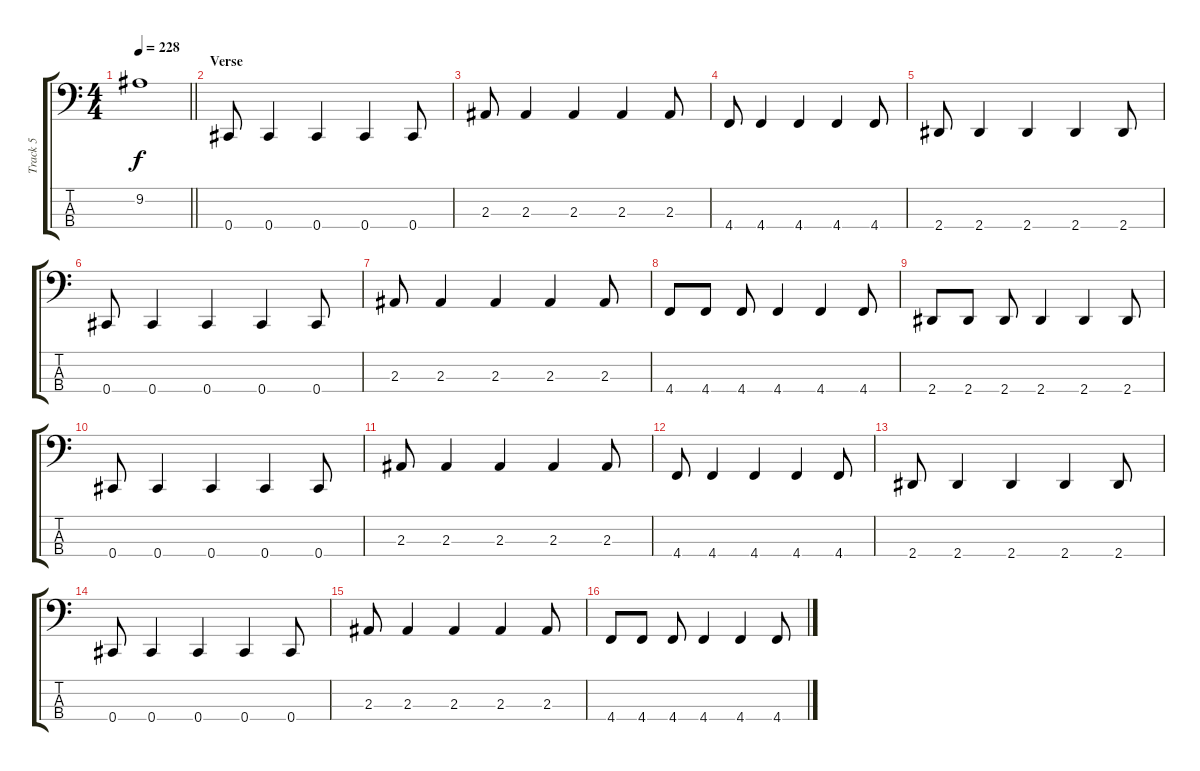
\track ("Track 5" "Track 5") {instrument electricbasspick}
\staff {score tabs}
\tuning (Gb2 Db2 Ab1 Db1) {hide}
\ts (4 4)
\tempo 228
\clef f4
\barLineRight lightlight
\ks c
9.2{t}.1{dy f} |
\section ("" "Verse")
0.4.8 0.4.4 0.4.4 0.4.4 0.4.8 |
2.3.8 2.3.4 2.3.4 2.3.4 2.3.8 |
4.4.8 4.4.4 4.4.4 4.4.4 4.4.8 |
2.4.8 2.4.4 2.4.4 2.4.4 2.4.8 |
0.4.8 0.4.4 0.4.4 0.4.4 0.4.8 |
2.3.8 2.3.4 2.3.4 2.3.4 2.3.8 |
4.4.8 4.4.8 4.4.8 4.4.4 4.4.4 4.4.8 |
2.4.8 2.4.8 2.4.8 2.4.4 2.4.4 2.4.8 |
0.4.8 0.4.4 0.4.4 0.4.4 0.4.8 |
2.3.8 2.3.4 2.3.4 2.3.4 2.3.8 |
4.4.8 4.4.4 4.4.4 4.4.4 4.4.8 |
2.4.8 2.4.4 2.4.4 2.4.4 2.4.8 |
0.4.8 0.4.4 0.4.4 0.4.4 0.4.8 |
2.3.8 2.3.4 2.3.4 2.3.4 2.3.8 |
4.4.8 4.4.8 4.4.8 4.4.4 4.4.4 4.4.8
